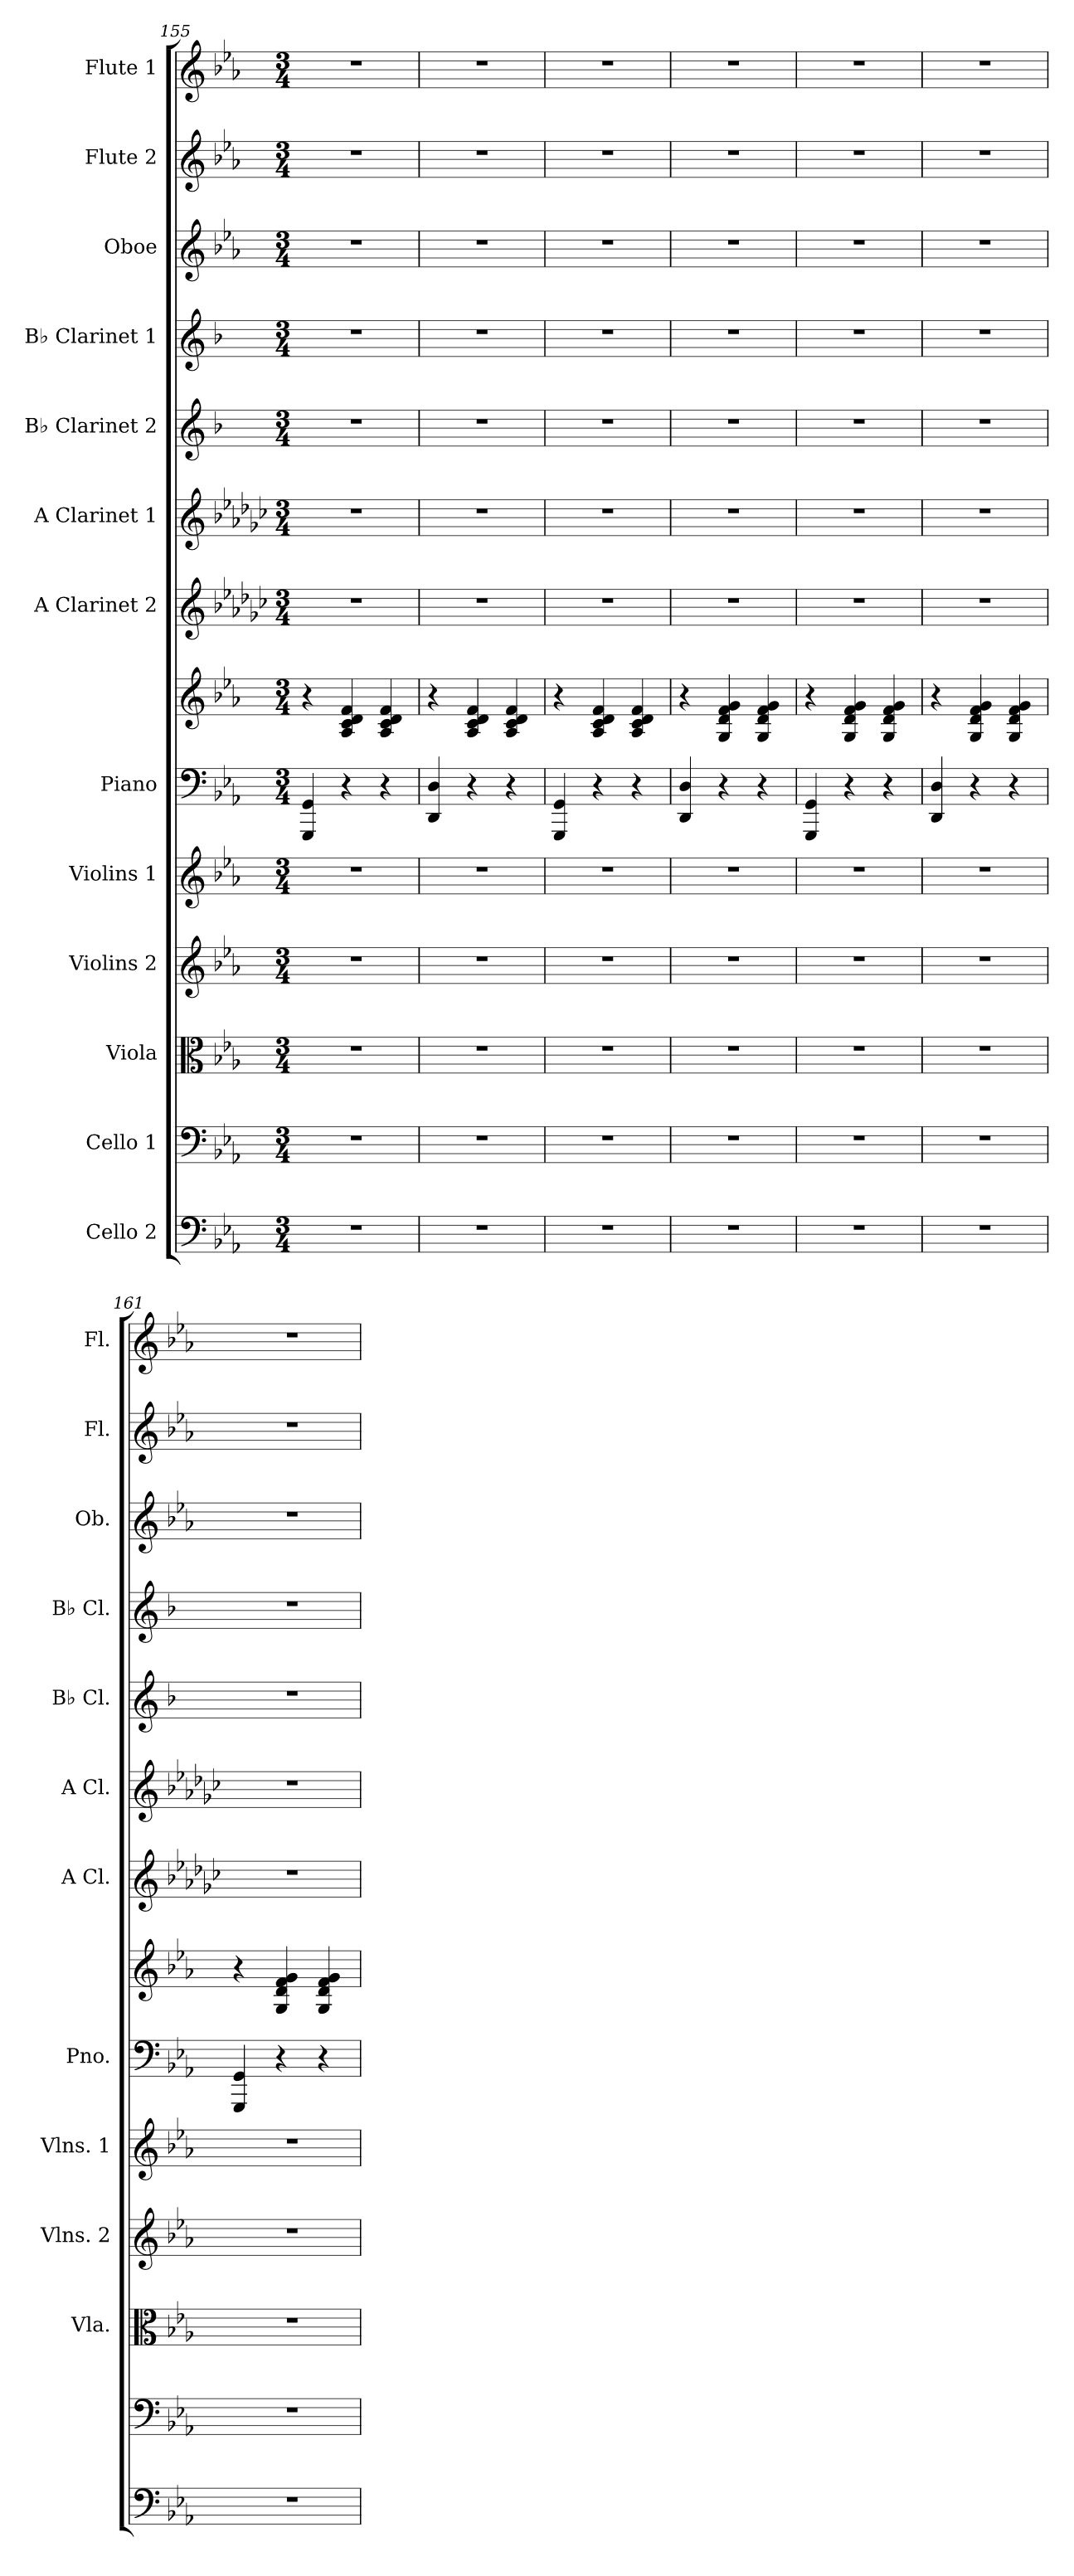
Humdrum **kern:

**kern	**kern	**kern	**kern	**kern	**kern	**kern	**kern	**kern	**kern	**kern	**kern	**kern	**kern
*part13	*part12	*part11	*part10	*part9	*part8	*part8	*part7	*part6	*part5	*part4	*part3	*part2	*part1
*staff14	*staff13	*staff12	*staff11	*staff10	*staff9	*staff8	*staff7	*staff6	*staff5	*staff4	*staff3	*staff2	*staff1
*I"Cello 2	*I"Cello 1	*I"Viola	*I"Violins 2	*I"Violins 1	*I"Piano	*	*I"A Clarinet 2	*I"A Clarinet 1	*I"B♭ Clarinet 2	*I"B♭ Clarinet 1	*I"Oboe	*I"Flute 2	*I"Flute 1
*	*	*I'Vla.	*I'Vlns. 2	*I'Vlns. 1	*I'Pno.	*	*I'A Cl.	*I'A Cl.	*I'B♭ Cl.	*I'B♭ Cl.	*I'Ob.	*I'Fl.	*I'Fl.
*clefF4	*clefF4	*clefC3	*clefG2	*clefG2	*clefF4	*clefG2	*clefG2	*clefG2	*clefG2	*clefG2	*clefG2	*clefG2	*clefG2
*	*	*	*	*	*	*	*ITrd2c3	*ITrd2c3	*ITrd1c2	*ITrd1c2	*	*	*
*k[b-e-a-]	*k[b-e-a-]	*k[b-e-a-]	*k[b-e-a-]	*k[b-e-a-]	*k[b-e-a-]	*k[b-e-a-]	*k[b-e-a-]	*k[b-e-a-]	*k[b-e-a-]	*k[b-e-a-]	*k[b-e-a-]	*k[b-e-a-]	*k[b-e-a-]
*E-:	*E-:	*E-:	*E-:	*E-:	*E-:	*E-:	*E-:	*E-:	*E-:	*E-:	*E-:	*E-:	*E-:
*M3/4	*M3/4	*M3/4	*M3/4	*M3/4	*M3/4	*M3/4	*M3/4	*M3/4	*M3/4	*M3/4	*M3/4	*M3/4	*M3/4
=155	=155	=155	=155	=155	=155	=155	=155	=155	=155	=155	=155	=155	=155
2.r	2.r	2.r	2.r	2.r	4GGG/ 4GG/	4r	2.r	2.r	2.r	2.r	2.r	2.r	2.r
.	.	.	.	.	4r	4A-/ 4c/ 4d/ 4f/	.	.	.	.	.	.	.
.	.	.	.	.	4r	4A-/ 4c/ 4d/ 4f/	.	.	.	.	.	.	.
=156	=156	=156	=156	=156	=156	=156	=156	=156	=156	=156	=156	=156	=156
2.r	2.r	2.r	2.r	2.r	4DD/ 4D/	4r	2.r	2.r	2.r	2.r	2.r	2.r	2.r
.	.	.	.	.	4r	4A-/ 4c/ 4d/ 4f/	.	.	.	.	.	.	.
.	.	.	.	.	4r	4A-/ 4c/ 4d/ 4f/	.	.	.	.	.	.	.
=157	=157	=157	=157	=157	=157	=157	=157	=157	=157	=157	=157	=157	=157
2.r	2.r	2.r	2.r	2.r	4GGG/ 4GG/	4r	2.r	2.r	2.r	2.r	2.r	2.r	2.r
.	.	.	.	.	4r	4A-/ 4c/ 4d/ 4f/	.	.	.	.	.	.	.
.	.	.	.	.	4r	4A-/ 4c/ 4d/ 4f/	.	.	.	.	.	.	.
=158	=158	=158	=158	=158	=158	=158	=158	=158	=158	=158	=158	=158	=158
2.r	2.r	2.r	2.r	2.r	4DD/ 4D/	4r	2.r	2.r	2.r	2.r	2.r	2.r	2.r
.	.	.	.	.	4r	4G/ 4d/ 4f/ 4g/	.	.	.	.	.	.	.
.	.	.	.	.	4r	4G/ 4d/ 4f/ 4g/	.	.	.	.	.	.	.
=159	=159	=159	=159	=159	=159	=159	=159	=159	=159	=159	=159	=159	=159
2.r	2.r	2.r	2.r	2.r	4GGG/ 4GG/	4r	2.r	2.r	2.r	2.r	2.r	2.r	2.r
.	.	.	.	.	4r	4G/ 4d/ 4f/ 4g/	.	.	.	.	.	.	.
.	.	.	.	.	4r	4G/ 4d/ 4f/ 4g/	.	.	.	.	.	.	.
!!LO:PB:g=z
=160	=160	=160	=160	=160	=160	=160	=160	=160	=160	=160	=160	=160	=160
2.r	2.r	2.r	2.r	2.r	4DD/ 4D/	4r	2.r	2.r	2.r	2.r	2.r	2.r	2.r
.	.	.	.	.	4r	4G/ 4d/ 4f/ 4g/	.	.	.	.	.	.	.
.	.	.	.	.	4r	4G/ 4d/ 4f/ 4g/	.	.	.	.	.	.	.
=161	=161	=161	=161	=161	=161	=161	=161	=161	=161	=161	=161	=161	=161
2.r	2.r	2.r	2.r	2.r	4GGG/ 4GG/	4r	2.r	2.r	2.r	2.r	2.r	2.r	2.r
.	.	.	.	.	4r	4G/ 4d/ 4f/ 4g/	.	.	.	.	.	.	.
.	.	.	.	.	4r	4G/ 4d/ 4f/ 4g/	.	.	.	.	.	.	.
=	=	=	=	=	=	=	=	=	=	=	=	=	=
*-	*-	*-	*-	*-	*-	*-	*-	*-	*-	*-	*-	*-	*-
